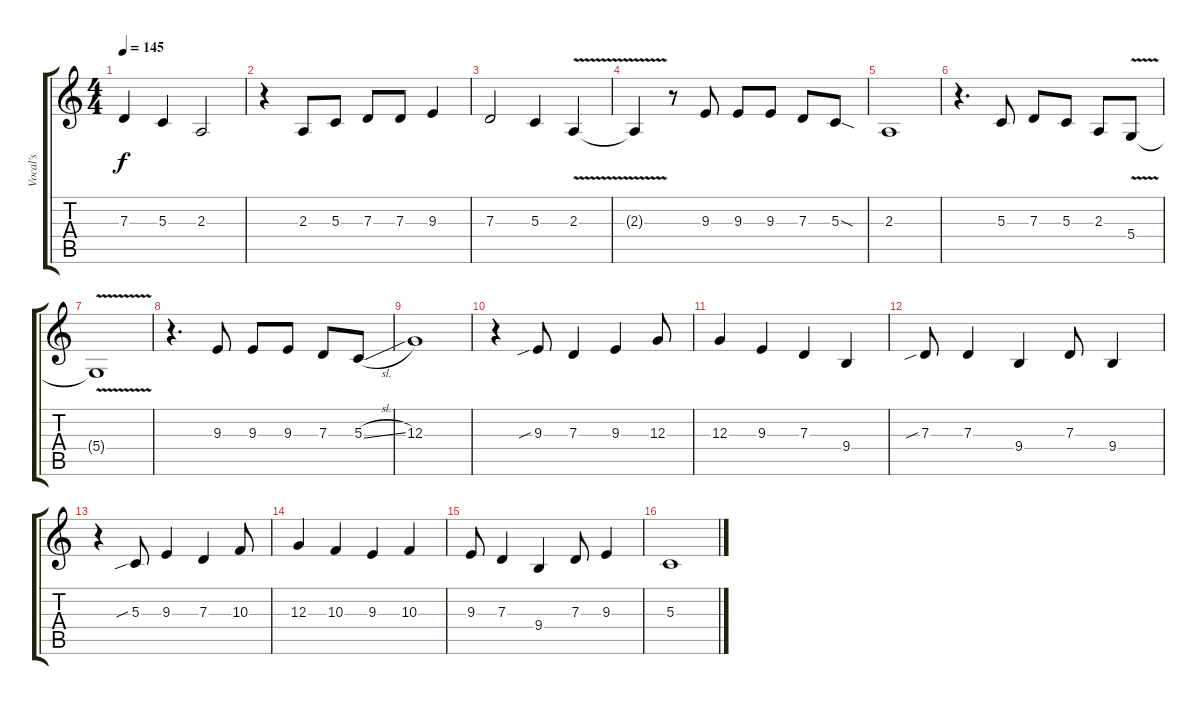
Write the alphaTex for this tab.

\track ("Vocal's" "Vocal's") {instrument lead2sawtooth}
\staff {score tabs}
\tuning (E4 B3 G3 D3 A2 E2) {hide}
\ts (4 4)
\tempo 145
\clef g2
\ks c
7.3.4{dy f} 5.3.4 2.3.2 |
r.4 2.3.8 5.3.8 7.3.8 7.3.8 9.3.4 |
7.3.2 5.3.4 2.3{v}.4 |
2.3{t}.4 r.8 9.3.8 9.3.8 9.3.8 7.3.8 5.3{sod}.8 |
2.3.1 |
r.4{d} 5.3.8 7.3.8 5.3.8 2.3.8 5.4{v}.8 |
5.4{t}.1 |
r.4{d} 9.3.8 9.3.8 9.3.8 7.3.8 5.3{sl}.8 |
12.3.1 |
r.4 9.3{sib}.8 7.3.4 9.3.4 12.3.8 |
12.3.4 9.3.4 7.3.4 9.4.4 |
7.3{sib}.8 7.3.4 9.4.4 7.3.8 9.4.4 |
r.4 5.3{sib}.8 9.3.4 7.3.4 10.3.8 |
12.3.4 10.3.4 9.3.4 10.3.4 |
9.3.8 7.3.4 9.4.4 7.3.8 9.3.4 |
5.3.1
